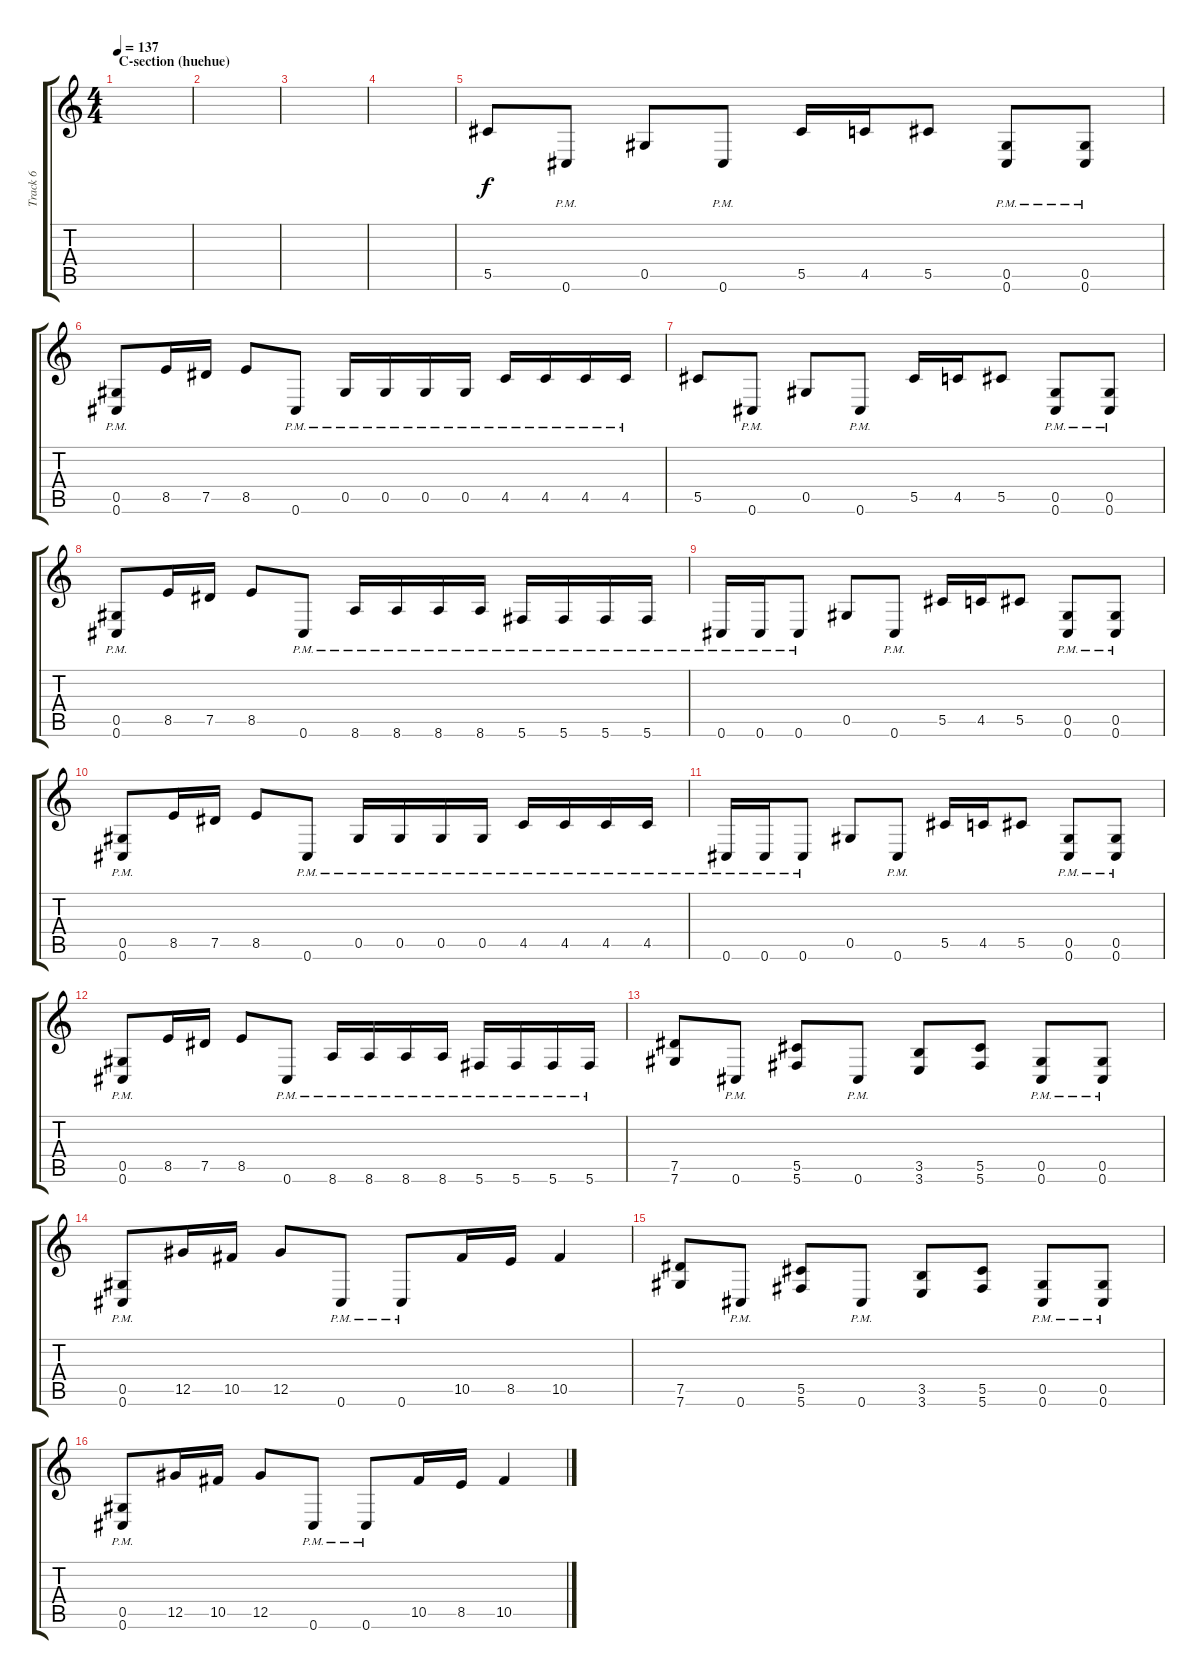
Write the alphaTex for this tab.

\track ("Track 6" "Track 6") {instrument distortionguitar}
\staff {score tabs}
\tuning (Eb4 Bb3 Gb3 Db3 Ab2 Db2) {hide}
\ts (4 4)
\section ("" "C-section (huehue)")
\tempo 137
\clef g2
\ks c
|
|
|
|
5.5.8 0.6{pm}.8 0.5.8 0.6{pm}.8 5.5.16 4.5.16 5.5.8 (0.5{pm} 0.6{pm}).8 (0.5{pm} 0.6{pm}).8 |
(0.5{pm} 0.6{pm}).8 8.5.16 7.5.16 8.5.8 0.6{pm}.8 0.5{pm}.16 0.5{pm}.16 0.5{pm}.16 0.5{pm}.16 4.5{pm}.16 4.5{pm}.16 4.5{pm}.16 4.5{pm}.16 |
5.5.8 0.6{pm}.8 0.5.8 0.6{pm}.8 5.5.16 4.5.16 5.5.8 (0.5{pm} 0.6{pm}).8 (0.5{pm} 0.6{pm}).8 |
(0.5{pm} 0.6{pm}).8 8.5.16 7.5.16 8.5.8 0.6{pm}.8 8.6{pm}.16 8.6{pm}.16 8.6{pm}.16 8.6{pm}.16 5.6{pm}.16 5.6{pm}.16 5.6{pm}.16 5.6{pm}.16 |
0.6{pm}.16 0.6{pm}.16 0.6{pm}.8 0.5.8 0.6{pm}.8 5.5.16 4.5.16 5.5.8 (0.5{pm} 0.6{pm}).8 (0.5{pm} 0.6{pm}).8 |
(0.5{pm} 0.6{pm}).8 8.5.16 7.5.16 8.5.8 0.6{pm}.8 0.5{pm}.16 0.5{pm}.16 0.5{pm}.16 0.5{pm}.16 4.5{pm}.16 4.5{pm}.16 4.5{pm}.16 4.5{pm}.16 |
0.6{pm}.16 0.6{pm}.16 0.6{pm}.8 0.5.8 0.6{pm}.8 5.5.16 4.5.16 5.5.8 (0.5{pm} 0.6{pm}).8 (0.5{pm} 0.6{pm}).8 |
(0.5{pm} 0.6{pm}).8 8.5.16 7.5.16 8.5.8 0.6{pm}.8 8.6{pm}.16 8.6{pm}.16 8.6{pm}.16 8.6{pm}.16 5.6{pm}.16 5.6{pm}.16 5.6{pm}.16 5.6{pm}.16 |
(7.5 7.6).8 0.6{pm}.8 (5.5 5.6).8 0.6{pm}.8 (3.5 3.6).8 (5.5 5.6).8 (0.5{pm} 0.6{pm}).8 (0.5{pm} 0.6{pm}).8 |
(0.5{pm} 0.6{pm}).8 12.5.16 10.5.16 12.5.8 0.6{pm}.8 0.6{pm}.8 10.5.16 8.5.16 10.5.4 |
(7.5 7.6).8 0.6{pm}.8 (5.5 5.6).8 0.6{pm}.8 (3.5 3.6).8 (5.5 5.6).8 (0.5{pm} 0.6{pm}).8 (0.5{pm} 0.6{pm}).8 |
(0.5{pm} 0.6{pm}).8 12.5.16 10.5.16 12.5.8 0.6{pm}.8 0.6{pm}.8 10.5.16 8.5.16 10.5.4
